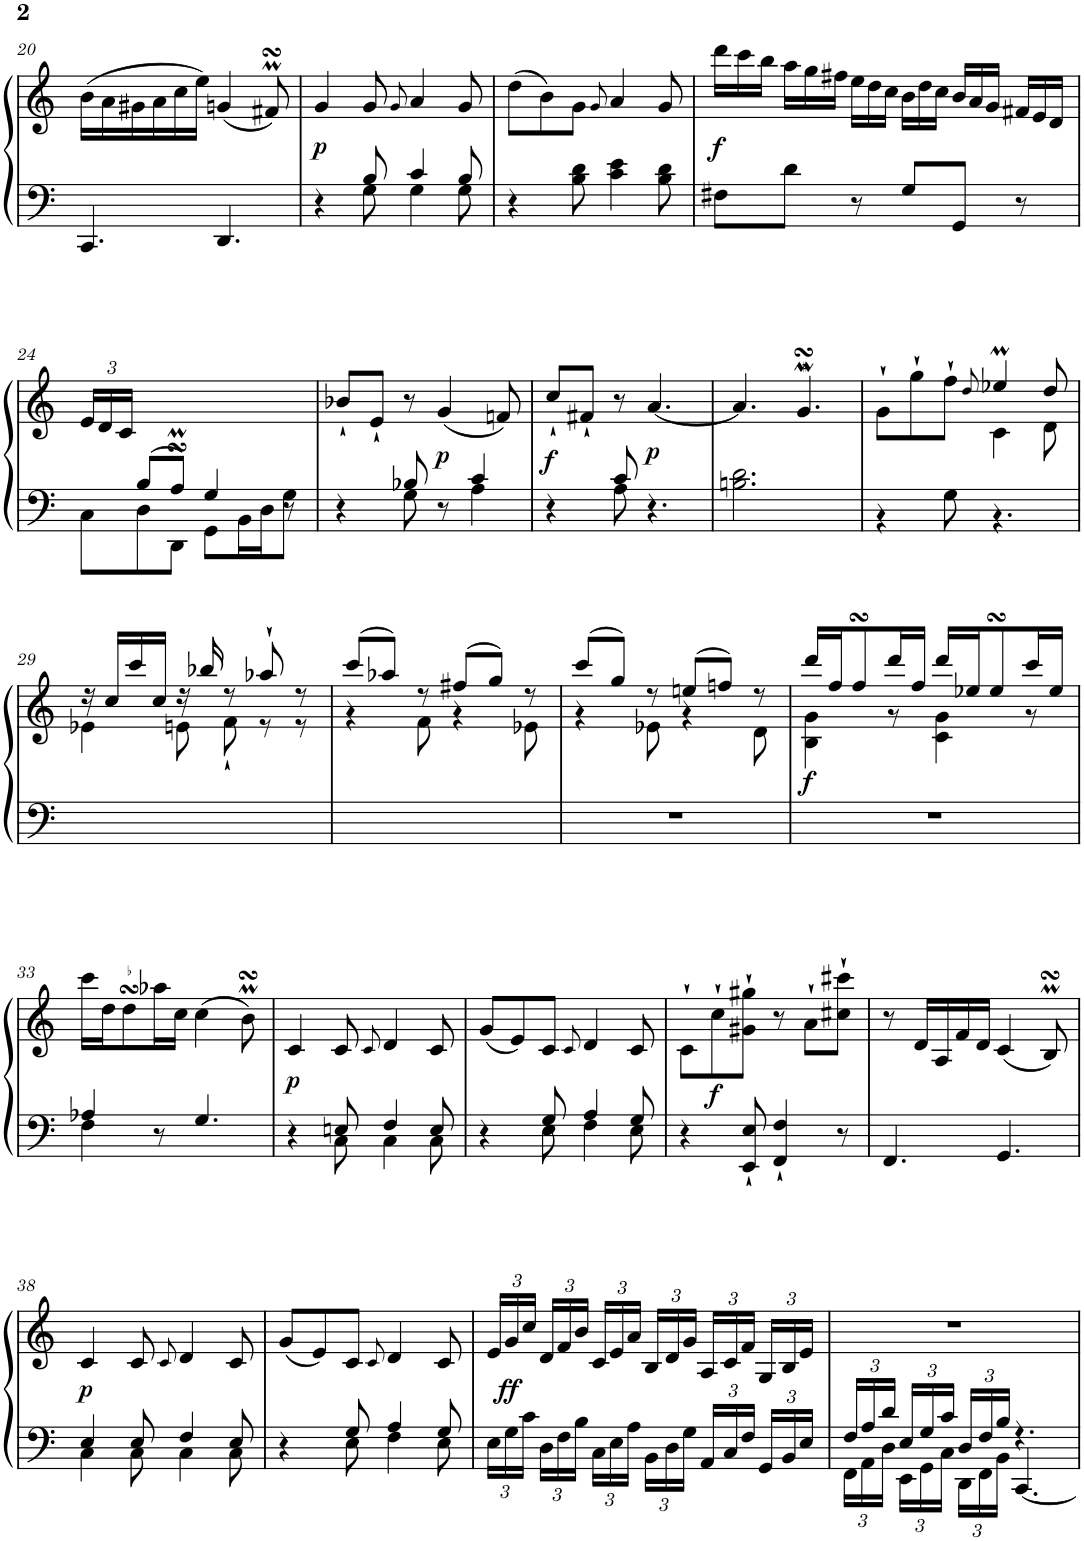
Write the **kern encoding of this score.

**kern	**kern	**dynam
*part1	*part1	*part1
*staff2	*staff1	*staff1/2
*I"Фортепиано	*	*
!!LO:PB:g=z
*clefF4	*clefG2	*
*k[]	*k[]	*
*M6/8	*M6/8	*
=20	=20	=20
4.CC/	(>16b\LL	.
.	16a\	.
.	16g#X\	.
.	16a\	.
.	16cc\	.
.	16ee\JJ)	.
4.DD/	(<4gn/	.
.	8f#XsSsSm/)	.
=21	=21	=21
*^	*	*
!	!	!	!LO:DY:b
4r	4ryy	4g/	p
8B/	8G\	8g/	.
.	.	8qg/	.
4c/	4G\	4a/	.
8B/	8G\	8g/	.
*v	*v	*	*
=22	=22	=22
4r	(>8dd\L	.
.	8b\)	.
8B\ 8d\	8g\J	.
.	8qg/	.
4c\ 4e\	4a/	.
8B\ 8d\	8g/	.
=23	=23	=23
*	*Xtuplet	*
!	!	!LO:DY:b
8F#X\L	24ddd\LL	f
.	24ccc\	.
.	24bb\JJ	.
8d\J	24aa\LL	.
.	24gg\	.
.	24ff#X\JJ	.
8r	24ee\LL	.
.	24dd\	.
.	24cc\JJ	.
8G/L	24b\LL	.
.	24dd\	.
.	24cc\JJ	.
8GG/J	24b/LL	.
.	24a/	.
.	24g/JJ	.
8r	24f#X/LL	.
.	24e/	.
.	24d/JJ	.
!!LO:LB:g=z
=24	=24	=24
*^	*	*
*	*	*tuplet	*
*	*	*Xbrackettup	*
8ryy	8C\L	24e/LL	.
.	.	24d/	.
.	.	24c/JJ	.
8B/L	8D\	2ryy	.
8AMsSSS/J	8DD\J	.	.
4G/	8GG\L	.	.
.	16BB\L	.	.
.	16D\J	.	.
8ryy	8G\J	8r	.
=25	=25	=25	=25
4r	4ryy	8b-X`/L	.
.	.	8e`/J	.
8B-X/	8G\	8r	.
!	!	!	!LO:DY:b
8r	8ryy	(<4g/	p
4c/	4A\	.	.
.	.	8fn/)	.
=26	=26	=26	=26
!	!	!	!LO:DY:b
4r	4ryy	8cc`/L	f
.	.	8f#X`/J	.
8c/	8A\	8r	.
!	!	!	!LO:DY:b
4.r	4.ryy	[4.a/	p
=27	=27	=27	=27
2.ryy	2.Bn\ 2.d\	4.a/]	.
.	.	4.gMsSSS/	.
=28	=28	=28	=28
*	*	*^	*
2.ryy	4r	8g`\L	4.ryy	.
.	.	8gg`\	.	.
.	8G\	8ff`\J	.	.
.	.	8qdd/	.	.
.	4.r	4ee-XM/	4c\	.
.	.	8dd/	8d\	.
*v	*v	*	*	*
!!LO:LB:g=z	!!
=29	=29	=29	=29
2.ryy	16r	4e-X\	.
.	16cc/LL	.	.
.	16ccc/	.	.
.	16cc/JJ	.	.
.	16r	8en\	.
.	16bb-X/	.	.
.	8r	8f`\	.
.	8aa-X`/	8r	.
.	8r	8r	.
=30	=30	=30	=30
2.ryy	(>8ccc/L	4r	.
.	8aa-X/J)	.	.
.	8r	8f\	.
.	(>8ff#X/L	4r	.
.	8gg/J)	.	.
.	8r	8e-X\	.
=31	=31	=31	=31
2.r	(>8ccc/L	4r	.
.	8gg/J)	.	.
.	8r	8e-X\	.
.	(>8een/L	4r	.
.	8ffn/J)	.	.
.	8r	8d\	.
=32	=32	=32	=32
!	!	!	!LO:DY:b
2.r	16ddd/LL	4B\ 4g\	f
.	16ff/J	.	.
.	8ffsSSs/	.	.
.	16ddd/L	8r	.
.	16ff/JJ	.	.
.	16ddd/LL	4c\ 4g\	.
.	16ee-X/J	.	.
.	8ee-sSSs/	.	.
.	16ccc/L	8r	.
.	16ee-/JJ	.	.
*	*v	*v	*
!!LO:LB:g=z
=33	=33	=33
*^	*	*
4A-X/	4F\	16ccc\LL	.
.	.	16dd\J	.
.	.	8ddsSSS\	.
8r	2ryy	16aa-X\L	.
.	.	16cc\JJ	.
4.G/	.	(>4cc\	.
.	.	8bmsSsS\)	.
=34	=34	=34	=34
!	!	!	!LO:DY:b
4r	4ryy	4c/	p
8En/	8C\	8c/	.
.	.	8qc/	.
4F/	4C\	4d/	.
8E/	8C\	8c/	.
=35	=35	=35	=35
4r	4ryy	(<8g/L	.
.	.	8e/)	.
8G/	8E\	8c/J	.
.	.	8qc/	.
4A/	4F\	4d/	.
8G/	8E\	8c/	.
*v	*v	*	*
=36	=36	=36
4r	8c`>\L	.
!	!	!LO:DY:b
.	8cc`\	f
8EE/` 8E/`	8g#X\` 8gg#X\`J	.
4FF/` 4F/`	8r	.
.	8a`\L	.
8r	8cc#X\` 8ccc#X\`J	.
=37	=37	=37
4.FF/	8r	.
.	16d/LL	.
.	16A/	.
.	16f/	.
.	16d/JJ	.
4.GG/	(<4c/	.
.	8BmsSsS/)	.
!!LO:LB:g=z
=38	=38	=38
*^	*	*
!	!	!	!LO:DY:b
4E/	4C\	4c/	p
8E/	8C\	8c/	.
.	.	8qc/	.
4F/	4C\	4d/	.
8E/	8C\	8c/	.
=39	=39	=39	=39
4r	4ryy	(<8g/L	.
.	.	8e/)	.
8G/	8E\	8c/J	.
.	.	8qc/	.
4A/	4F\	4d/	.
8G/	8E\	8c/	.
*v	*v	*	*
=40	=40	=40
*Xbrackettup	*	*
24E\LL	24e/LL	.
!	!	!LO:DY:b
24G\	24g/	ff
24c\JJ	24cc/JJ	.
24D\LL	24d/LL	.
24F\	24f/	.
24B\JJ	24b/JJ	.
24C\LL	24c/LL	.
24E\	24e/	.
24A\JJ	24a/JJ	.
24BB\LL	24B/LL	.
24D\	24d/	.
24G\JJ	24g/JJ	.
24AA/LL	24A/LL	.
24C/	24c/	.
24F/JJ	24f/JJ	.
24GG/LL	24G/LL	.
24BB/	24B/	.
24E/JJ	24e/JJ	.
=41	=41	=41
*^	*	*
24F/LL	24FF\LL	2.r	.
24A/	24AA\	.	.
24d/JJ	24D\JJ	.	.
24E/LL	24EE\LL	.	.
24G/	24GG\	.	.
24c/JJ	24C\JJ	.	.
24D/LL	24DD\LL	.	.
24F/	24FF\	.	.
24B/JJ	24BB\JJ	.	.
4.r	[<4.CC/	.	.
*v	*v	*	*
=	=	=
*-	*-	*-
